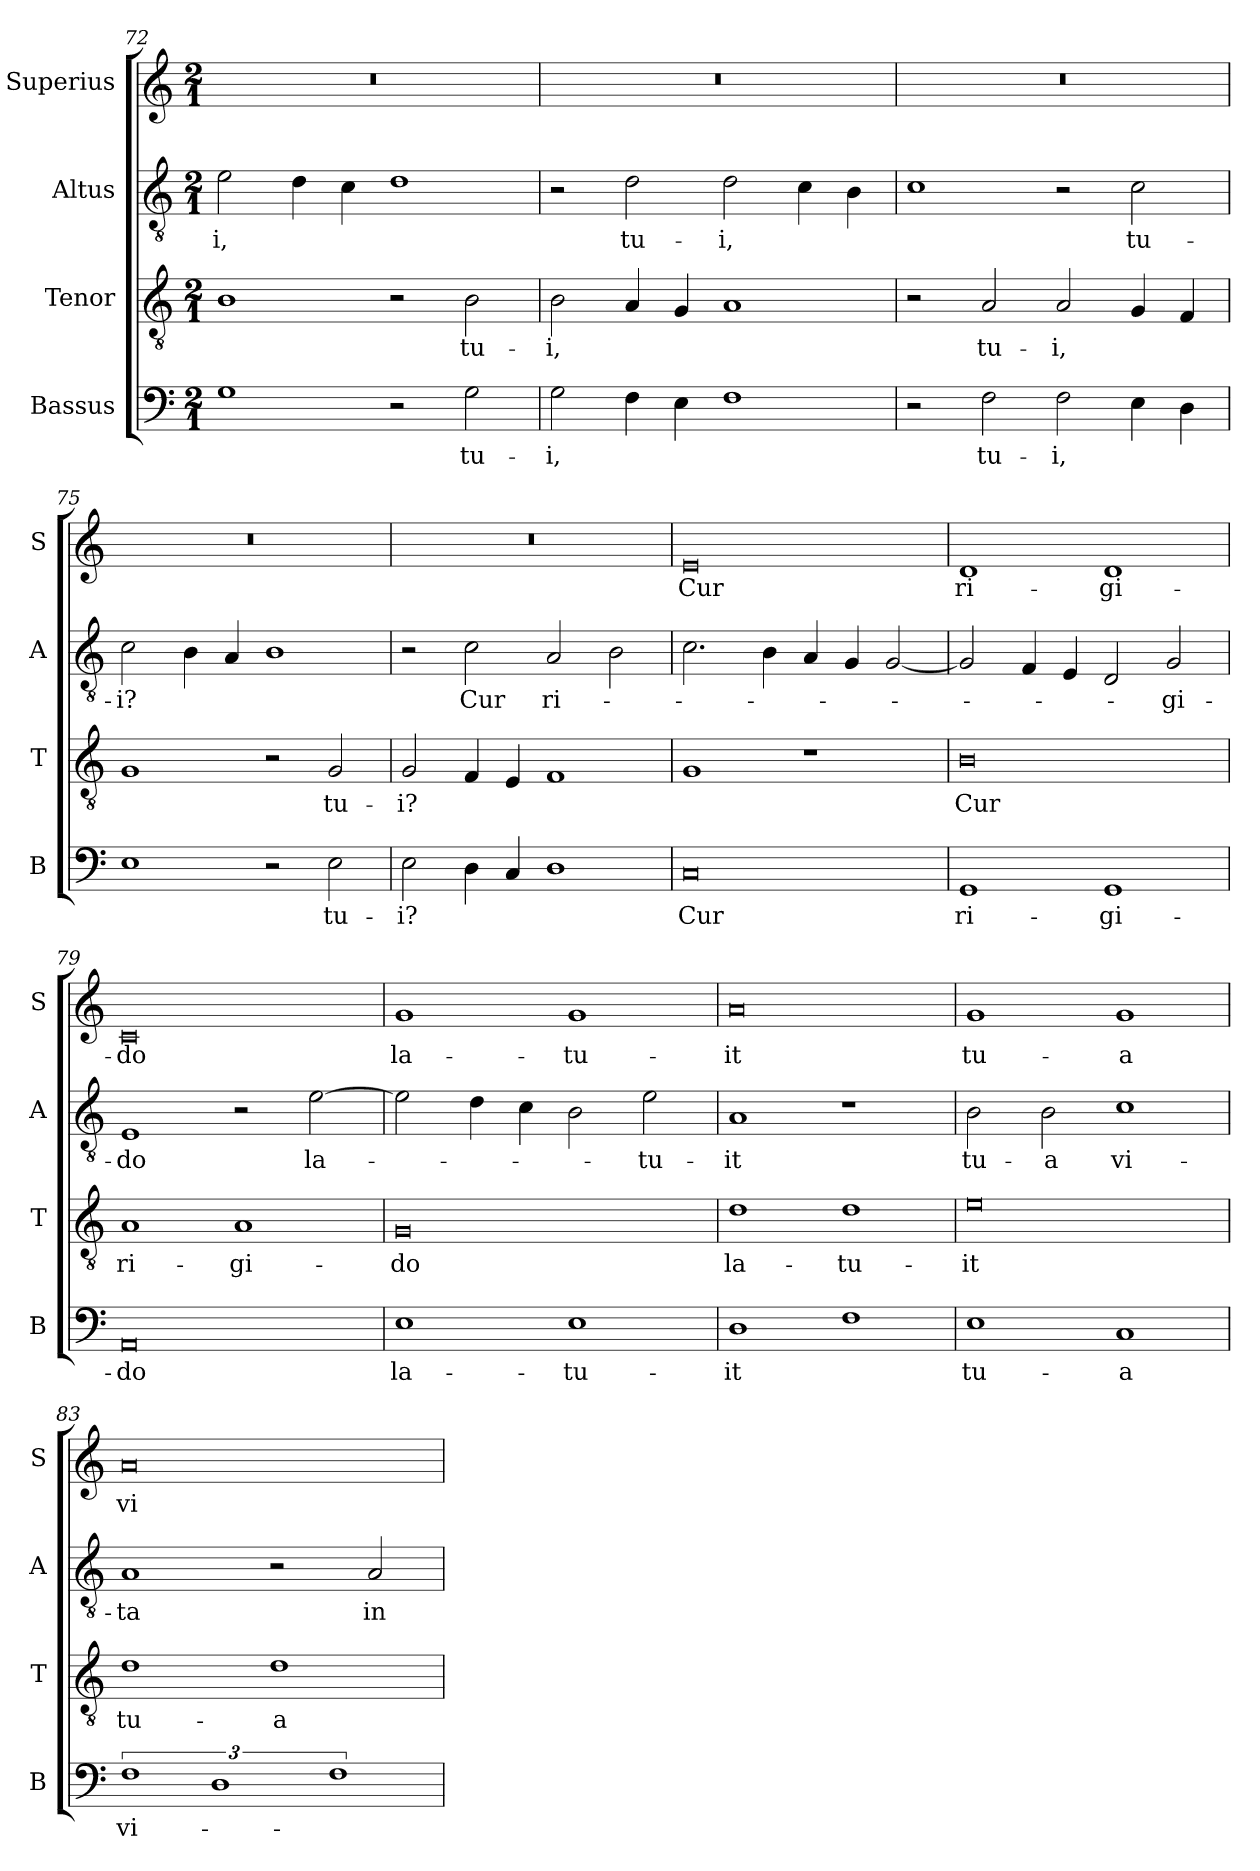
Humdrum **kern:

**kern	**text	**kern	**text	**kern	**text	**kern	**text
*part4	*part4	*part3	*part3	*part2	*part2	*part1	*part1
*staff4	*staff4	*staff3	*staff3	*staff2	*staff2	*staff1	*staff1
*I"Bassus	*	*I"Tenor	*	*I"Altus	*	*I"Superius	*
*I'B	*	*I'T	*	*I'A	*	*I'S	*
*clefF4	*	*clefGv2	*	*clefGv2	*	*clefG2	*
*k[]	*	*k[]	*	*k[]	*	*k[]	*
*M2/1	*	*M2/1	*	*M2/1	*	*M2/1	*
=72	=72	=72	=72	=72	=72	=72	=72
1G	.	1B	.	2e	-i,	0r	.
.	.	.	.	4d	.	.	.
.	.	.	.	4c	.	.	.
2r	.	2r	.	1d	.	.	.
2G	tu-	2B	tu-	.	.	.	.
=73	=73	=73	=73	=73	=73	=73	=73
2G	-i,	2B	-i,	2r	.	0r	.
4F	.	4A	.	2d	tu-	.	.
4E	.	4G	.	.	.	.	.
1F	.	1A	.	2d	-i,	.	.
.	.	.	.	4c	.	.	.
.	.	.	.	4B	.	.	.
=74	=74	=74	=74	=74	=74	=74	=74
2r	.	2r	.	1c	.	0r	.
2F	tu-	2A	tu-	.	.	.	.
2F	-i,	2A	-i,	2r	.	.	.
4E	.	4G	.	2c	tu-	.	.
4D	.	4F	.	.	.	.	.
=75	=75	=75	=75	=75	=75	=75	=75
1E	.	1G	.	2c	-i?	0r	.
.	.	.	.	4B	.	.	.
.	.	.	.	4A	.	.	.
2r	.	2r	.	1B	.	.	.
2E	tu-	2G	tu-	.	.	.	.
=76	=76	=76	=76	=76	=76	=76	=76
2E	-i?	2G	-i?	2r	.	0r	.
4D	.	4F	.	2c	Cur	.	.
4C	.	4E	.	.	.	.	.
1D	.	1F	.	2A	ri-	.	.
.	.	.	.	2B	.	.	.
=77	=77	=77	=77	=77	=77	=77	=77
0C	Cur	1G	.	2.c	.	0e	Cur
.	.	.	.	4B	.	.	.
.	.	1r	.	4A	.	.	.
.	.	.	.	4G	.	.	.
.	.	.	.	[2G	.	.	.
=78	=78	=78	=78	=78	=78	=78	=78
1GG	ri-	0B	Cur	2G]	.	1d	ri-
.	.	.	.	4F	.	.	.
.	.	.	.	4E	.	.	.
1GG	-gi-	.	.	2D	.	1d	-gi-
.	.	.	.	2G	-gi-	.	.
=79	=79	=79	=79	=79	=79	=79	=79
0AA	-do	1A	ri-	1E	-do	0c	-do
.	.	1A	-gi-	2r	.	.	.
.	.	.	.	[2e	la-	.	.
=80	=80	=80	=80	=80	=80	=80	=80
1E	la-	0G	-do	2e]	.	1g	la-
.	.	.	.	4d	.	.	.
.	.	.	.	4c	.	.	.
1E	-tu-	.	.	2B	.	1g	-tu-
.	.	.	.	2e	-tu-	.	.
=81	=81	=81	=81	=81	=81	=81	=81
1D	-it	1d	la-	1A	-it	0a	-it
1F	.	1d	-tu-	1r	.	.	.
=82	=82	=82	=82	=82	=82	=82	=82
1E	tu-	0e	-it	2B	tu-	1g	tu-
.	.	.	.	2B	-a	.	.
1C	-a	.	.	1c	vi-	1g	-a
=83	=83	=83	=83	=83	=83	=83	=83
3%2F	vi-	1d	tu-	1A	-ta	0a	vi-
3%2D	.	.	.	.	.	.	.
.	.	1d	-a	2r	.	.	.
3%2F	.	.	.	.	.	.	.
.	.	.	.	2A	in-	.	.
=	=	=	=	=	=	=	=
*-	*-	*-	*-	*-	*-	*-	*-
